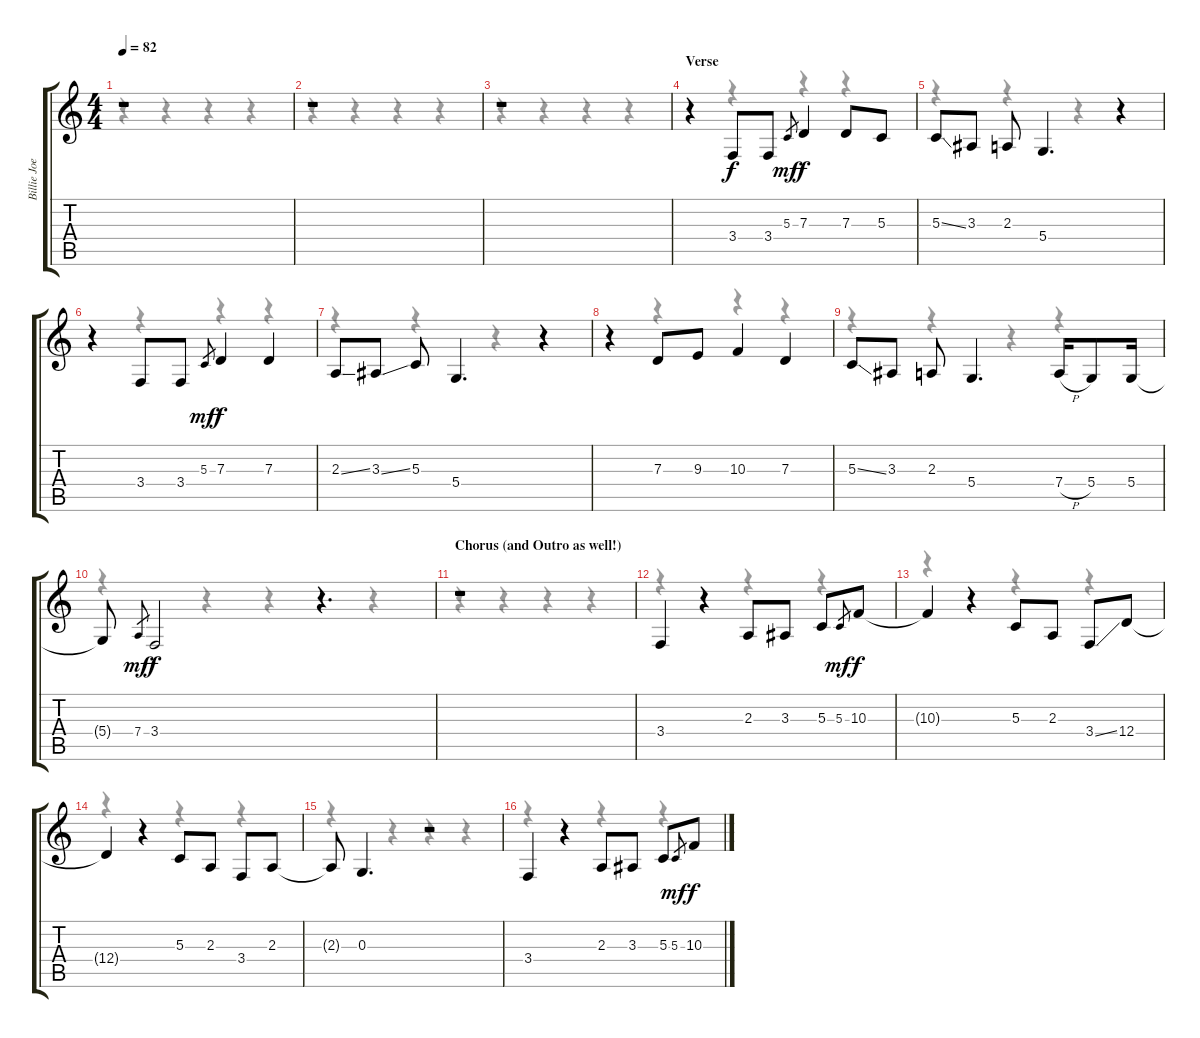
\track ("Billie Joe Armstrong (Vocals)" "Billie Joe") {instrument oboe}
\staff {score tabs}
\tuning (E4 B3 G3 D3 A2 E2) {hide}
\voice
\ts (4 4)
\tempo 82
\clef g2
\ks c
r.1{dy f} |
r.1 |
r.1 |
\section ("" "Verse ")
r.4 3.4.8 3.4.8 5.3.8{gr dy mf} 7.3.4{dy f} 7.3.8 5.3.8 |
5.3{ss}.8 3.3.8 2.3.8 5.4.4{d} r.4 |
r.4 3.4.8 3.4.8 5.3.8{gr dy mf} 7.3.4{dy f} 7.3.4 |
2.3{ss}.8 3.3{ss}.8 5.3.8 5.4.4{d} r.4 |
r.4 7.3.8 9.3.8 10.3.4 7.3.4 |
5.3{ss}.8 3.3.8 2.3.8 5.4.4{d} 7.4{h}.16 5.4.8 5.4.16 |
5.4{t}.8 7.4.8{gr dy mf} 3.4.2{dy f} r.4{d} |
\section ("" "Chorus (and Outro as well!)")
r.1 |
3.4.4 r.4 2.3.8 3.3.8 5.3.8 5.3.8{gr dy mf} 10.3.8{dy f} |
10.3{t}.4 r.4 5.3.8 2.3.8 3.4{ss}.8 12.4.8 |
12.4{t}.4 r.4 5.3.8 2.3.8 3.4.8 2.3.8 |
2.3{t}.8 0.3.4{d} r.2 |
3.4.4 r.4 2.3.8 3.3.8 5.3.8 5.3.8{gr dy mf} 10.3.8{dy f}
\voice
\clef g2
\ottava regular
\simile none
\ks c
r.4{dy f} r.4 r.4 r.4 |
r.4 r.4 r.4 r.4 |
r.4 r.4 r.4 r.4 |
r.4 r.4 r.4 r.4 |
r.4 r.4 r.4 r.4 |
r.4 r.4 r.4 r.4 |
r.4 r.4 r.4 r.4 |
r.4 r.4 r.4 r.4 |
r.4 r.4 r.4 r.4 |
r.4 r.4 r.4 r.4 |
r.4 r.4 r.4 r.4 |
r.4 r.4 r.4 r.4 |
r.4 r.4 r.4 r.4 |
r.4 r.4 r.4 r.4 |
r.4 r.4 r.4 r.4 |
r.4 r.4 r.4 r.4
